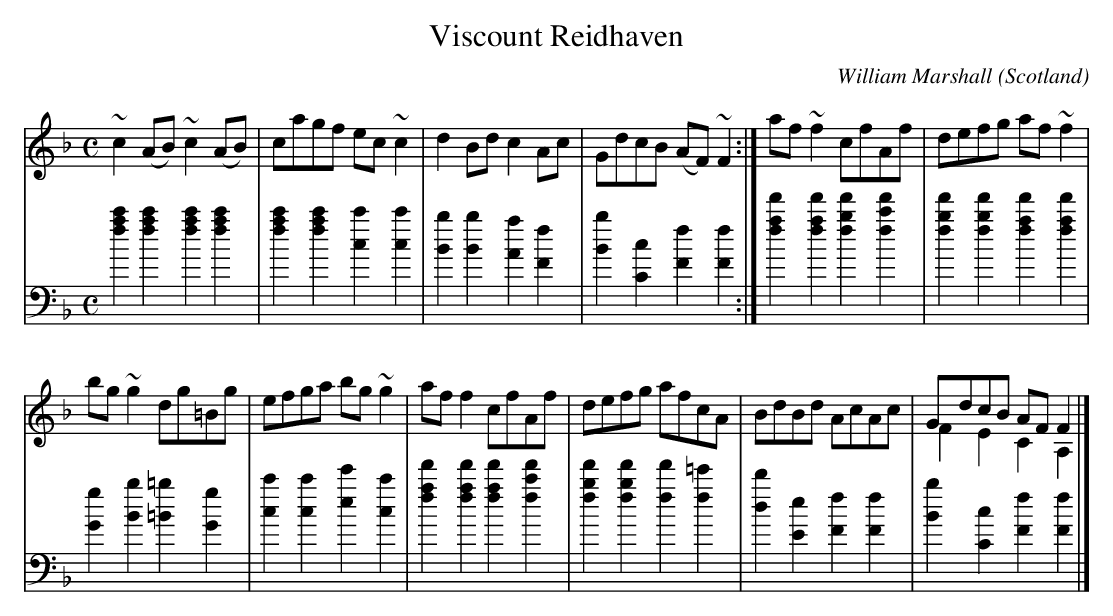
X:1
T:Viscount Reidhaven
C:William Marshall
L:1/8
M:C
O:Scotland
K:F
%%staves{1 2}
V:1
~!=!c2 (AB) ~!=!c2 (AB) | cagf ec ~!=!c2 | d2 Bd c2 Ac | GdcB (AF) ~F2 :| \
af ~f2 cfAf | defg af ~f2 | ! bg ~!=!g2 dg=Bg | efga bg ~!=!g2 | \
af f2 cfAf | defg afcA | BdBd AcAc | GdcB AFF2 & F2 E2 C2 A,2 |]
V:2 clef=bass
L:1/4
[fac'] [fac'] [fac'] [fac'] |[fac'] [fac'] [cc'] [cc'] | \
[Bb] [Bb] [Aa] [Ff] | [Bb] [Cc] [Ff] [Ff] :| \
[faf'] [faf'] [fbf'] [fc'f'] | [fbf'] [fbf'] [faf'] [faf'] | \
[Gg] [Bb] [=B=b] [Gg] | [cc'] [cc'] [ee'] [cc'] | \
[faf'] [faf'] [faf'] [fc'f'] | [fbf'] [fbf'] [ff'] [f=e'] | \
[dd'] [Ee] [Ff] [Ff] | [Bb] [Cc] [Ff] [Ff] |]
